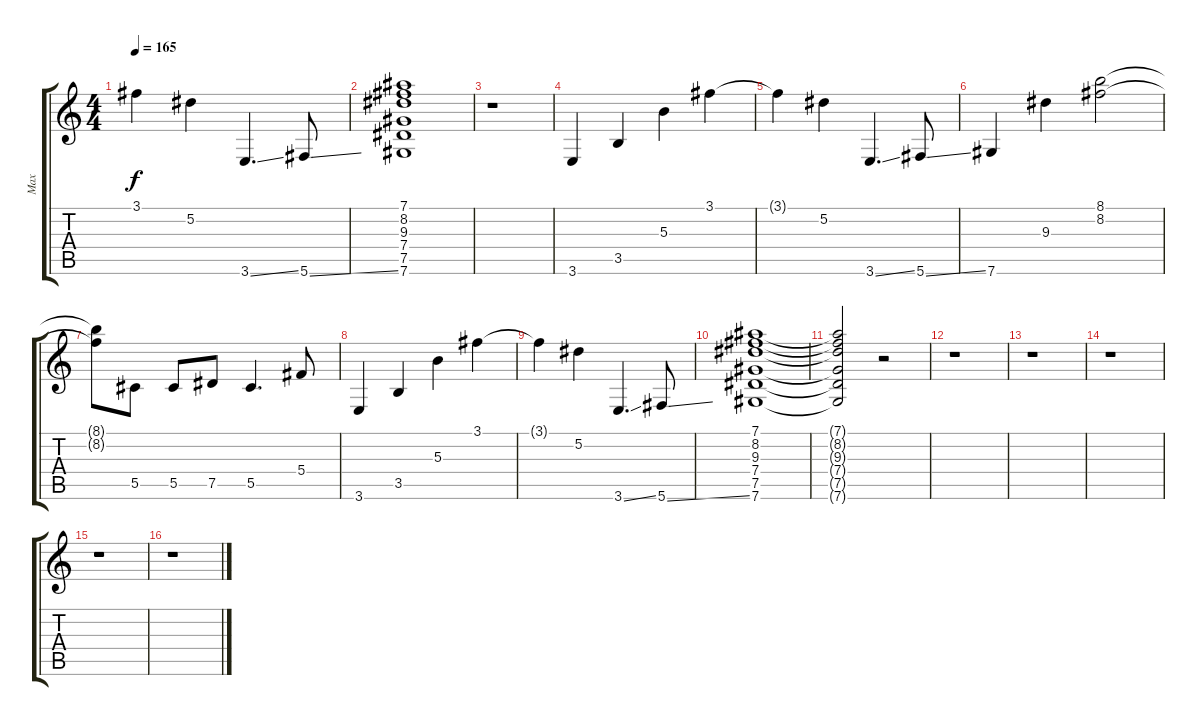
\track ("Max" "Max") {instrument electricguitarclean}
\staff {score tabs}
\tuning (Eb4 Bb3 Gb3 Db3 Ab2 Db2) {hide}
\ts (4 4)
\tempo 165
\clef g2
\ks c
3.1{t}.4{dy f} 5.2.4 3.6{ss}.4{d} 5.6{ss}.8 |
(7.1 8.2 9.3 7.4 7.5 7.6).1 |
r.1 |
3.6.4 3.5.4 5.3.4 3.1.4 |
3.1{t}.4 5.2.4 3.6{ss}.4{d} 5.6{ss}.8 |
7.6.4 9.3.4 (8.1 8.2).2 |
(8.1{t} 8.2{t}).8 5.5.8 5.5.8 7.5.8 5.5.4{d} 5.4.8 |
3.6.4 3.5.4 5.3.4 3.1.4 |
3.1{t}.4 5.2.4 3.6{ss}.4{d} 5.6{ss}.8 |
(7.1 8.2 9.3 7.4 7.5 7.6).1 |
(7.1{t} 8.2{t} 9.3{t} 7.4{t} 7.5{t} 7.6{t}).2 r.2 |
r.1 |
r.1 |
r.1 |
r.1 |
r.1
